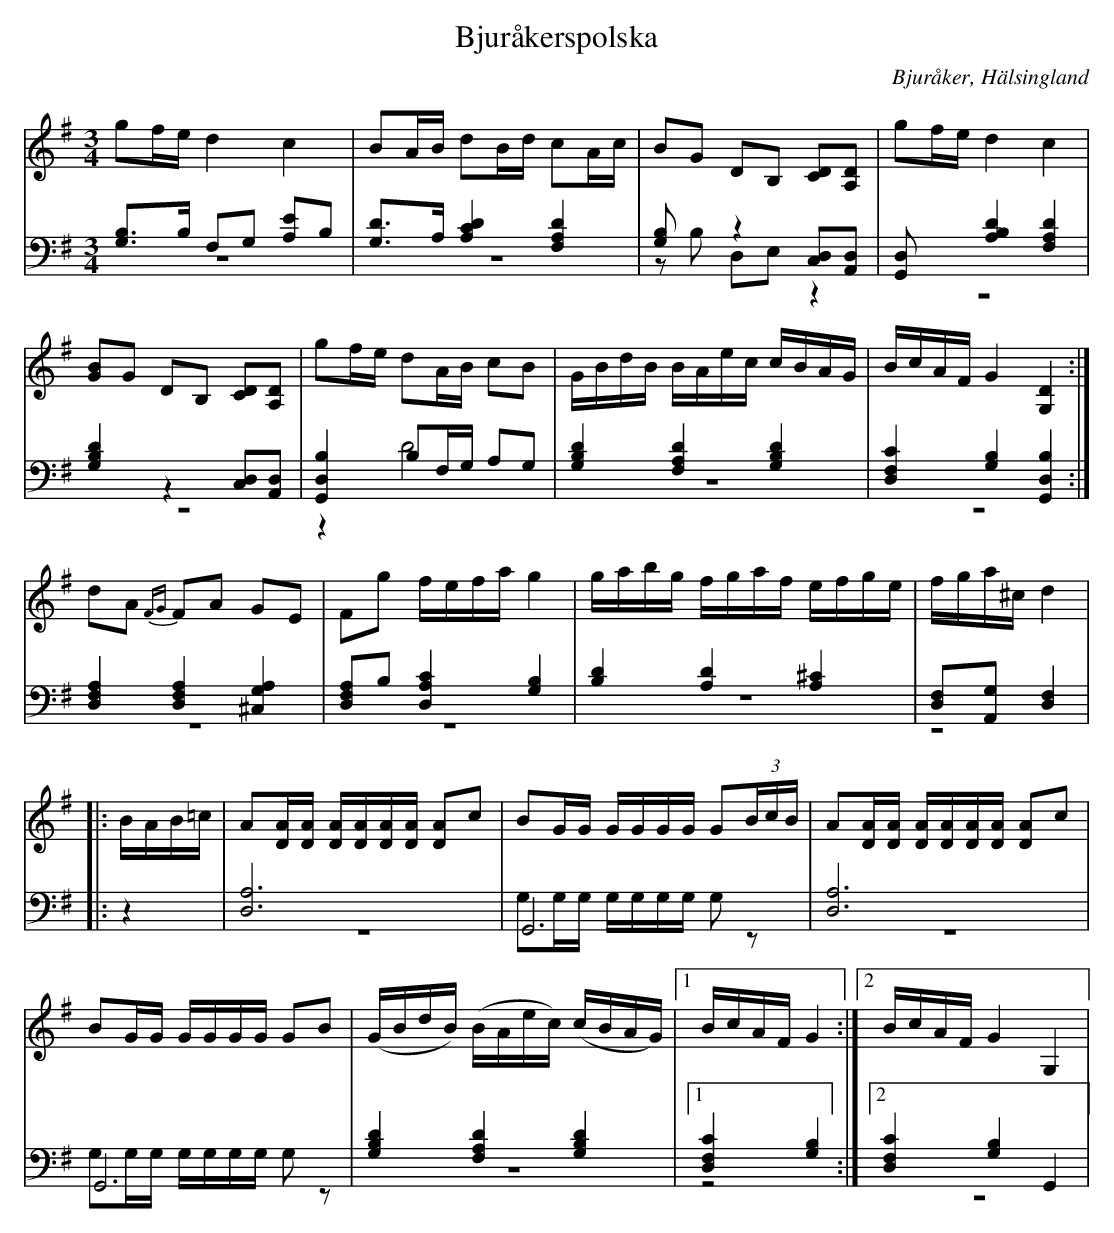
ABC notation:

X:1
T: Bjuråkerspolska
O: Bjuråker, Hälsingland
M: 3/4
L: 1/8
K: G
V:1
V:2
V:3 merge
V:1
gf/e/ d2 c2|BA/B/ dB/d/ cA/c/| BG DB, [CD][A,D]|gf/e/ d2 c2|
[GB]G DB, [CD][A,D] |gf/e/ dA/B/ cB|G/B/d/B/ B/A/e/c/ c/B/A/G/|B/c/A/F/ G2 [G,2D2]:|
dA {FG}FA GE|Fg f/e/f/a/ g2|g/a/b/g/ f/g/a/f/ e/f/g/e/ |f/g/a/^c/ d2 |
|:B/A/B/=c/|A[D/A/][D/A/] [D/A/][D/A/][D/A/][D/A/] [DA]c|BG/G/ G/G/G/G/ G(3B/c/B/|A[D/A/][D/A/] [D/A/][D/A/][D/A/][D/A/] [DA]c|
BG/G/ G/G/G/G/ GB|(G/B/d/B/) (B/A/e/c/) (c/B/A/G/)|1 B/c/A/F/ G2:|2 B/c/A/F/ G2 G,2|
V:2 clef=bass
[G,B,]>B, F,G, [A,E]B,|[G,D]>A, [A,2C2D2] [F,2A,2 D2]|[G,2B,] z2 [C,D,][A,,D,]|[G,,2D,] [A,2B,2D2] [F,2A,2 D2]|
[G,2B,2D2] z2 [C,D,][A,,D,]|[G,,2D,2B,2] B,F,/G,/ A,G,|[G,2B,2D2] [F,2A,2 D2] [G,2B,2D2]|[D,2F,2C2] [G,2B,2][G,,2D,2B,2]:|
[D,2F,2A,2] [D,2F,2A,2] [^C,2G,2A,2]|[D,F,A,]B, [D,2A,2C2] [G,2B,2]|[B,2D2] [A,2D2] [A,2^C2]|[D,F,][A,,G,] [D,2F,2]|
|:z2|[D,6A,6]|G,,6|[D,6A,6]|
G,,6|[G,2B,2D2] [F,2A,2 D2] [G,2B,2D2]|1 [D,2F,2C2] [G,2B,2] :|2 [D,2F,2C2] [G,2B,2] G,,2|
V:3  clef=bass
z6|z6|zB, D,E, z2|z6|
z6 |z2 D4|z6|z6:|
z6|z6|z6|z4|
|:z2|z6|G,G,/G,/ G,/G,/G,/G,/ G,z|z6 |
G,G,/G,/ G,/G,/G,/G,/ G,z|z6|1 z4:|2 z6|
